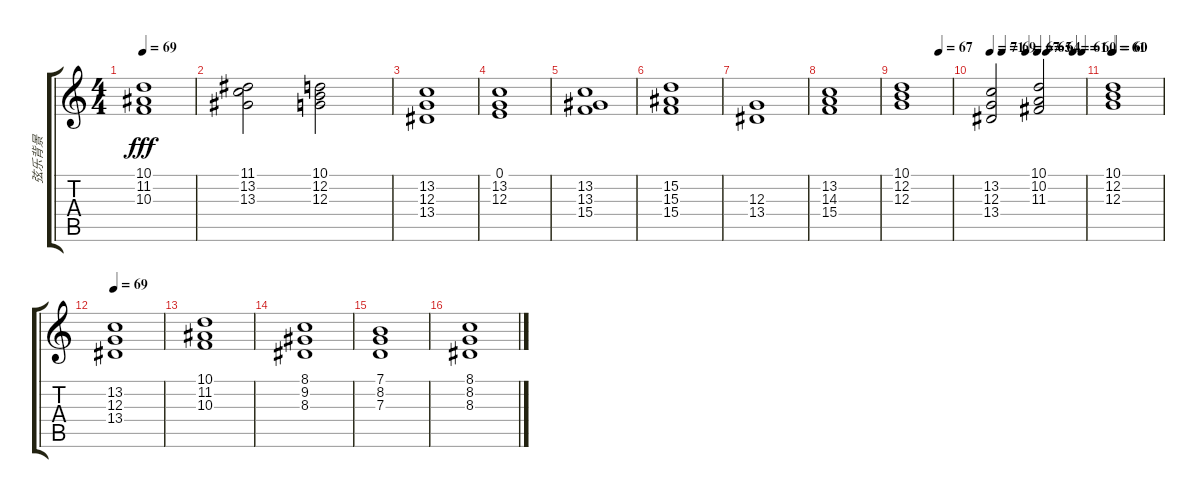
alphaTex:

\track ("弦乐背景" "弦乐背景") {instrument pad2warm}
\staff {score tabs}
\tuning (E4 B3 G3 D3 A2 E2) {hide}
\ts (4 4)
\tempo 69
\clef g2
\ks c
(10.1 11.2 10.3).1{dy fff} |
(11.1 13.2 13.3).2 (10.1 12.2 12.3).2 |
(13.2 12.3 13.4).1 |
(0.1 13.2 12.3).1 |
(13.2 13.3 15.4).1 |
(15.2 15.3 15.4).1 |
(12.3 13.4).1 |
(13.2 14.3 15.4).1 |
\tempo (67 0.75)
(10.1 12.2 12.3).1 |
\tempo 71
\tempo (69 0.125)
\tempo (67 0.375)
\tempo (65 0.5)
\tempo (64 0.59375)
\tempo (61 0.875)
\tempo (60 0.96875)
(13.2 12.3 13.4).2 (10.1 10.2 11.3).2 |
\tempo 61
\tempo (60 0.03125)
(10.1 12.2 12.3).1 |
\tempo 69
(13.2 12.3 13.4).1 |
(10.1 11.2 10.3).1 |
(8.1 9.2 8.3).1 |
(7.1 8.2 7.3).1 |
(8.1 8.2 8.3).1
